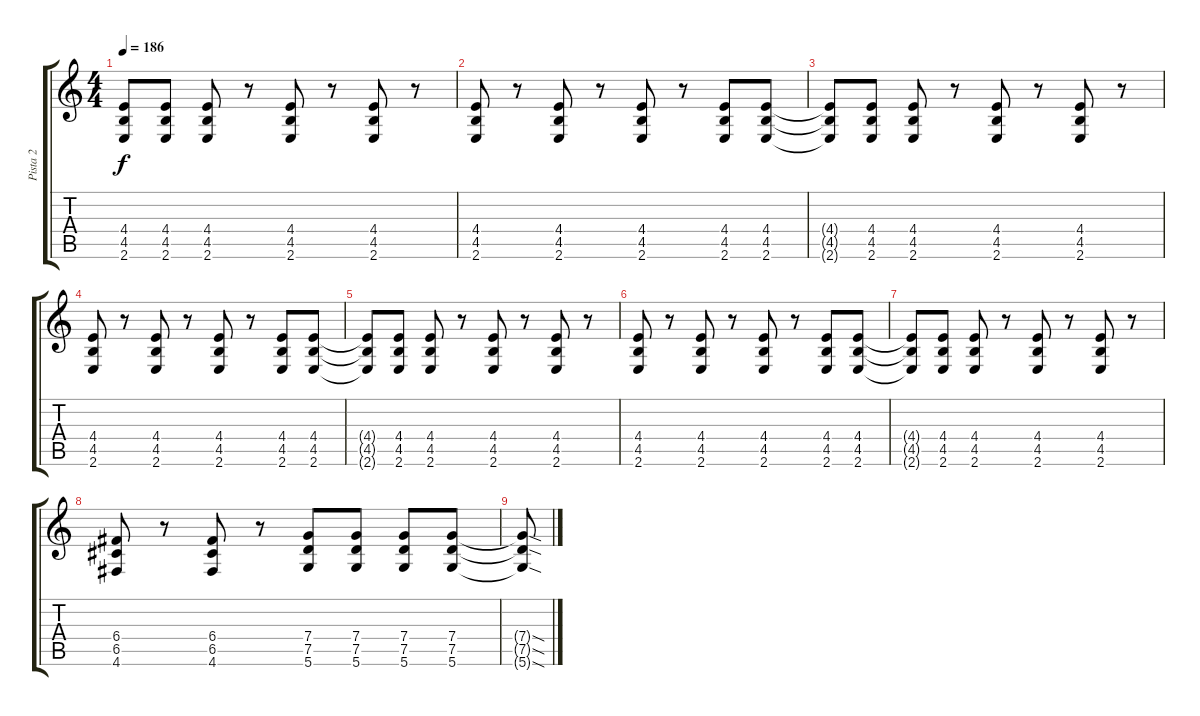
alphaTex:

\track ("Pista 2" "Pista 2") {instrument distortionguitar}
\staff {score tabs}
\tuning (D4 A3 F3 C3 G2 D2) {hide}
\ts (4 4)
\tempo 186
\clef g2
\ks c
(4.4{t} 4.5{t} 2.6{t}).8{dy f} (4.4 4.5 2.6).8 (4.4 4.5 2.6).8 r.8 (4.4 4.5 2.6).8 r.8 (4.4 4.5 2.6).8 r.8 |
(4.4 4.5 2.6).8 r.8 (4.4 4.5 2.6).8 r.8 (4.4 4.5 2.6).8 r.8 (4.4 4.5 2.6).8 (4.4 4.5 2.6).8 |
(4.4{t} 4.5{t} 2.6{t}).8 (4.4 4.5 2.6).8 (4.4 4.5 2.6).8 r.8 (4.4 4.5 2.6).8 r.8 (4.4 4.5 2.6).8 r.8 |
(4.4 4.5 2.6).8 r.8 (4.4 4.5 2.6).8 r.8 (4.4 4.5 2.6).8 r.8 (4.4 4.5 2.6).8 (4.4 4.5 2.6).8 |
(4.4{t} 4.5{t} 2.6{t}).8 (4.4 4.5 2.6).8 (4.4 4.5 2.6).8 r.8 (4.4 4.5 2.6).8 r.8 (4.4 4.5 2.6).8 r.8 |
(4.4 4.5 2.6).8 r.8 (4.4 4.5 2.6).8 r.8 (4.4 4.5 2.6).8 r.8 (4.4 4.5 2.6).8 (4.4 4.5 2.6).8 |
(4.4{t} 4.5{t} 2.6{t}).8 (4.4 4.5 2.6).8 (4.4 4.5 2.6).8 r.8 (4.4 4.5 2.6).8 r.8 (4.4 4.5 2.6).8 r.8 |
(6.4 6.5 4.6).8 r.8 (6.4 6.5 4.6).8 r.8 (7.4 7.5 5.6).8 (7.4 7.5 5.6).8 (7.4 7.5 5.6).8 (7.4 7.5 5.6).8 |
(7.4{sod t} 7.5{sod t} 5.6{sod t}).8
